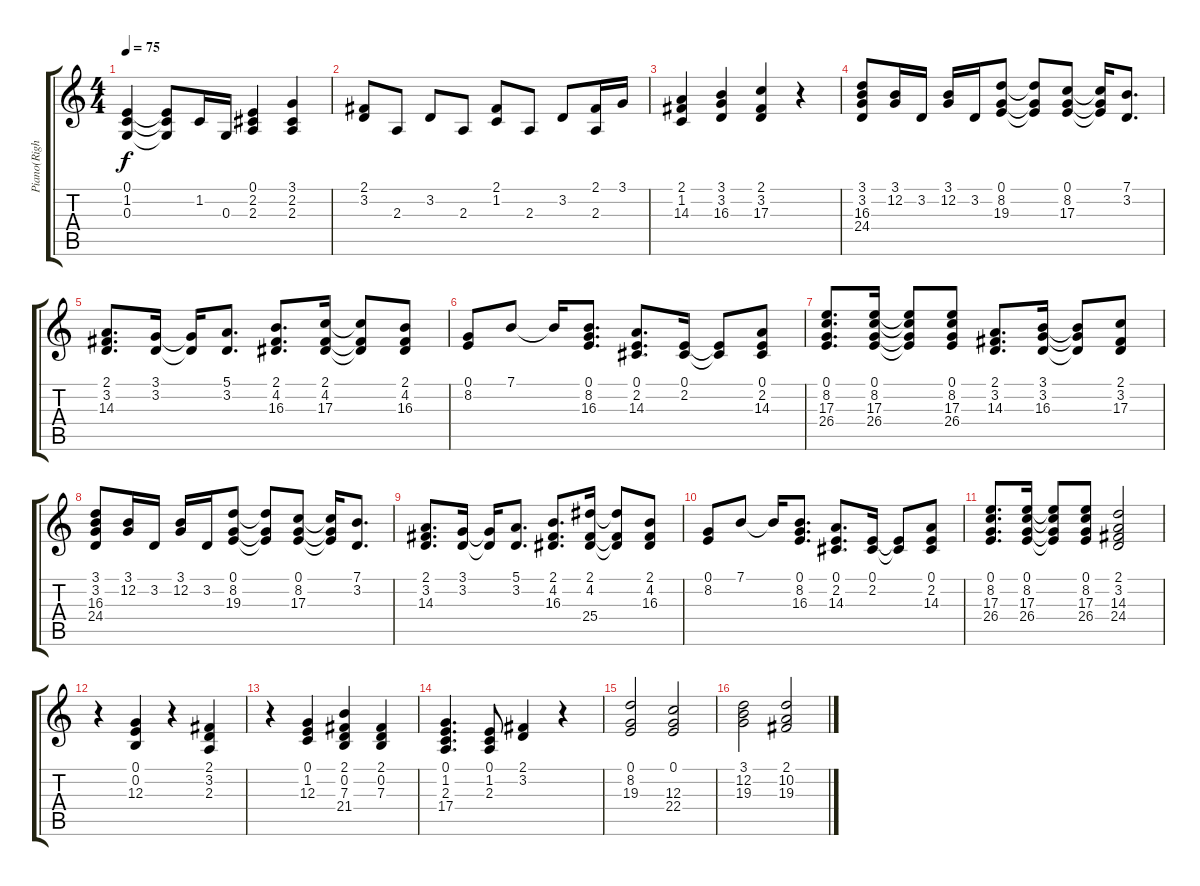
\track ("Piano(Right)" "Piano(Righ") {instrument acousticgrandpiano}
\staff {score tabs}
\tuning (E4 B3 G3 D3 A2 E2) {hide}
\ts (4 4)
\tempo 75
\clef g2
\ks c
(0.1 1.2 0.3).4{dy f} (0.1{t} 1.2{t} 0.3{t}).8 1.2.16 0.3.16 (0.1 2.2 2.3).4 (3.1 2.2 2.3).4 |
(2.1 3.2).8 2.3.8 3.2.8 2.3.8 (2.1 1.2).8 2.3.8 3.2.8 (2.1 2.3).16 3.1.16 |
(2.1 1.2 14.3).4 (3.1 3.2 16.3).4 (2.1 3.2 17.3).4 r.4 |
(3.1 3.2 16.3 24.4).8 (3.1 12.2).16 3.2.16 (3.1 12.2).16 3.2.16 (0.1 8.2 19.3).8 (0.1{t} 8.2{t} 19.3{t}).8 (0.1 8.2 17.3).8 (0.1{t} 8.2{t} 17.3{t}).16 (7.1 3.2).8{d} |
(2.1 3.2 14.3).8{d} (3.1 3.2).16 (3.1{t} 3.2{t}).16 (5.1 3.2).8{d} (2.1 4.2 16.3).8{d} (2.1 4.2 17.3).16 (2.1{t} 4.2{t} 17.3{t}).8 (2.1 4.2 16.3).8 |
(0.1 8.2).8 7.1.8 7.1{t}.16 (0.1 8.2 16.3).8{d} (0.1 2.2 14.3).8{d} (0.1 2.2).16 (0.1{t} 2.2{t}).8 (0.1 2.2 14.3).8 |
(0.1 8.2 17.3 26.4).8{d} (0.1 8.2 17.3 26.4).16 (0.1{t} 8.2{t} 17.3{t} 26.4{t}).8 (0.1 8.2 17.3 26.4).8 (2.1 3.2 14.3).8{d} (3.1 3.2 16.3).16 (3.1{t} 3.2{t} 16.3{t}).8 (2.1 3.2 17.3).8 |
(3.1 3.2 16.3 24.4).8 (3.1 12.2).16 3.2.16 (3.1 12.2).16 3.2.16 (0.1 8.2 19.3).8 (0.1{t} 8.2{t} 19.3{t}).8 (0.1 8.2 17.3).8 (0.1{t} 8.2{t} 17.3{t}).16 (7.1 3.2).8{d} |
(2.1 3.2 14.3).8{d} (3.1 3.2).16 (3.1{t} 3.2{t}).16 (5.1 3.2).8{d} (2.1 4.2 16.3).8{d} (2.1 4.2 25.4).16 (2.1{t} 4.2{t} 25.4{t}).8 (2.1 4.2 16.3).8 |
(0.1 8.2).8 7.1.8 7.1{t}.16 (0.1 8.2 16.3).8{d} (0.1 2.2 14.3).8{d} (0.1 2.2).16 (0.1{t} 2.2{t}).8 (0.1 2.2 14.3).8 |
(0.1 8.2 17.3 26.4).8{d} (0.1 8.2 17.3 26.4).16 (0.1{t} 8.2{t} 17.3{t} 26.4{t}).8 (0.1 8.2 17.3 26.4).8 (2.1 3.2 14.3 24.4).2 |
r.4 (0.1 0.2 12.3).4 r.4 (2.1 3.2 2.3).4 |
r.4 (0.1 1.2 12.3).4 (2.1 0.2 7.3 21.4).4 (2.1 0.2 7.3).4 |
(0.1 1.2 2.3 17.4).4{d} (0.1 1.2 2.3).8 (2.1 3.2).4 r.4 |
(0.1 8.2 19.3).2 (0.1 12.3 22.4).2 |
(3.1 12.2 19.3).2 (2.1 10.2 19.3).2
